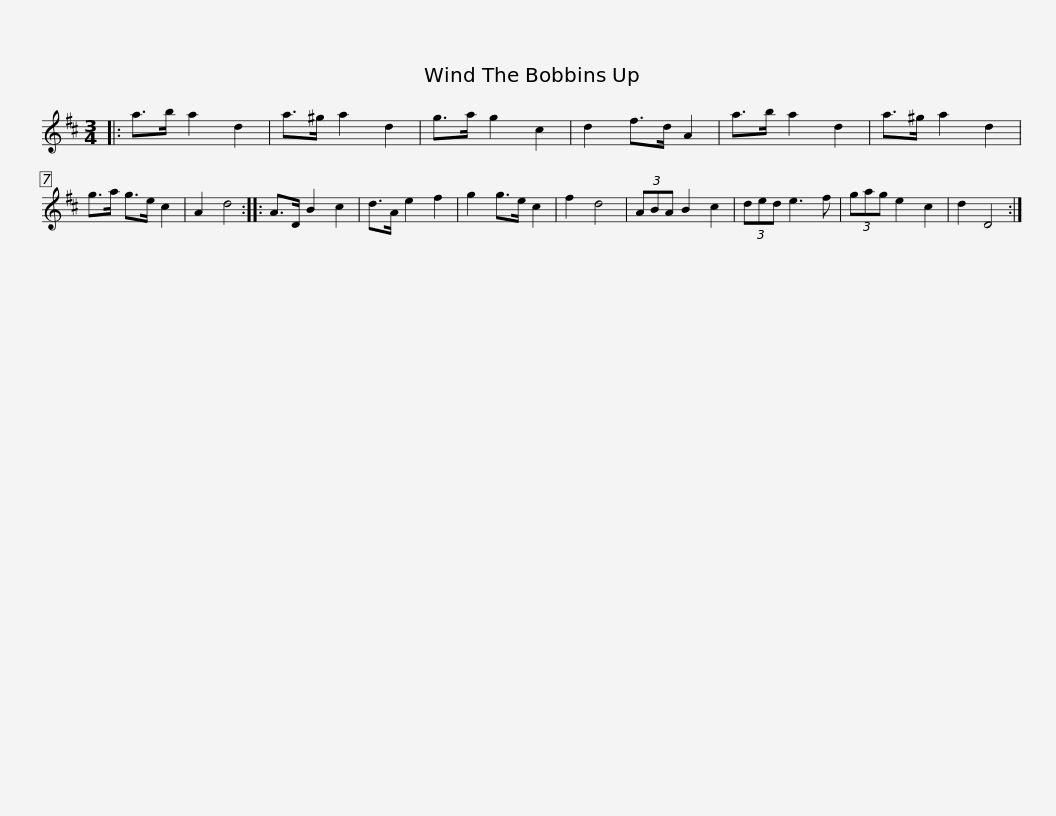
X:1
L:1/8
M:3/4
I:linebreak $
K:D
V:1 treble
V:1
|: a>b a2 d2 | a>^g a2 d2 | g>a g2 c2 | d2 f>d A2 | a>b a2 d2 | %5
 a>^g a2 d2 | g>a g>e c2 | A2 d4 ::$ A>D B2 c2 | d>A e2 f2 | %10
 g2 g>e c2 | f2 d4 | (3ABA B2 c2 | (3ded e3 f | (3gag e2 c2 | %15
 d2 D4 :| %16
